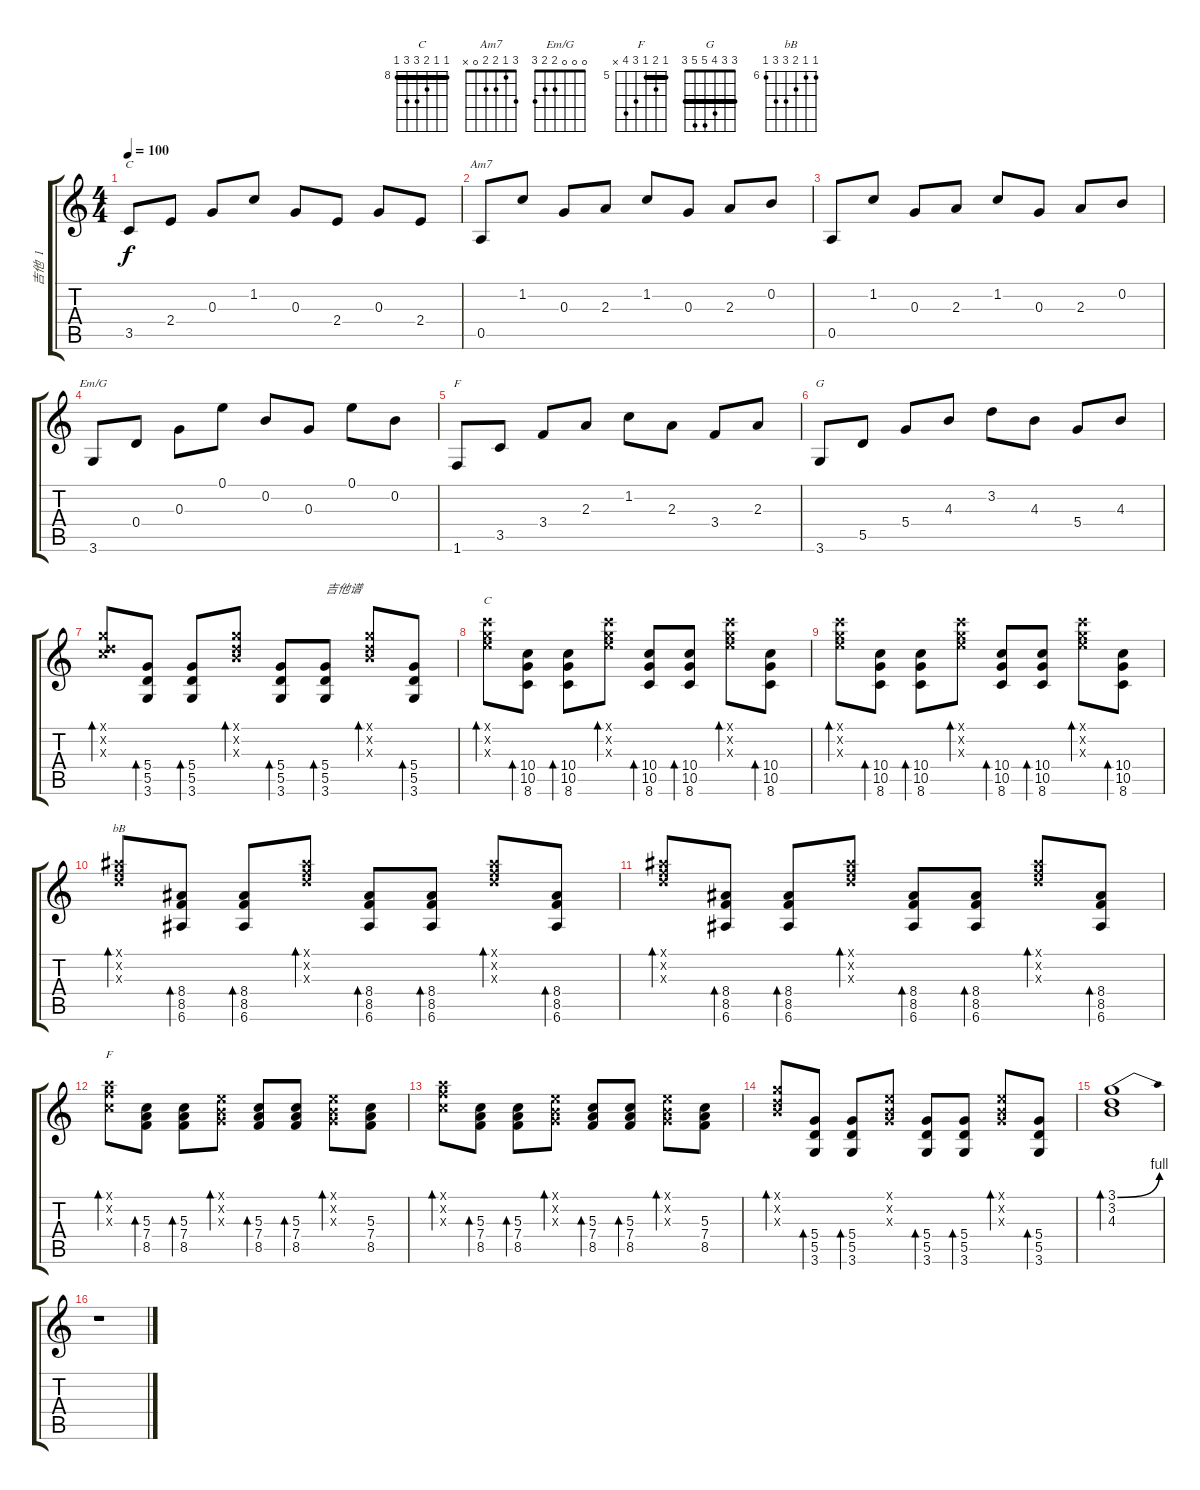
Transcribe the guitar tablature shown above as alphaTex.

\track ("吉他  1" "吉他  1") {instrument acousticguitarnylon}
\staff {score tabs}
\tuning (E4 B3 G3 D3 A2 E2) {hide}
\chord ("C" 0 1 0 2 3 x)
\chord ("Am7" 3 1 2 2 0 x)
\chord ("Em/G" 0 0 0 2 2 3)
\chord ("F" 1 1 2 3 3 1) {barre 1}
\chord ("G" 3 3 4 5 5 3) {barre 3}
\chord ("C" 8 8 9 10 10 8) {firstfret 8 barre 8}
\chord ("bB" 6 6 7 8 8 6) {firstfret 6}
\chord ("F" 5 6 5 7 8 x) {firstfret 5 barre 5}
\ts (4 4)
\tempo 100
\clef g2
\ks c
3.5.8{ch "C" dy f} 2.4.8 0.3.8 1.2.8 0.3.8 2.4.8 0.3.8 2.4.8 |
0.5.8{ch "Am7"} 1.2.8 0.3.8 2.3.8 1.2.8 0.3.8 2.3.8 0.2.8 |
0.5.8 1.2.8 0.3.8 2.3.8 1.2.8 0.3.8 2.3.8 0.2.8 |
3.6.8{ch "Em/G"} 0.4.8 0.3.8 0.1.8 0.2.8 0.3.8 0.1.8 0.2.8 |
1.6.8{ch "F"} 3.5.8 3.4.8 2.3.8 1.2.8 2.3.8 3.4.8 2.3.8 |
3.6.8{ch "G"} 5.5.8 5.4.8 4.3.8 3.2.8 4.3.8 5.4.8 4.3.8 |
(3.1{x} 3.2{x} 5.3{x}).8{bd 240} (5.4 5.5 3.6).8{bd 240} (5.4 5.5 3.6).8{bd 240} (3.1{x} 3.2{x} 4.3{x}).8{bd 240} (5.4 5.5 3.6).8{bd 240} (5.4 5.5 3.6).8{bd 240 txt "吉他谱"} (3.1{x} 3.2{x} 4.3{x}).8{bd 240} (5.4 5.5 3.6).8{bd 240} |
(8.1{x} 8.2{x} 9.3{x}).8{bd 240 ch "C"} (10.4 10.5 8.6).8{bd 240} (10.4 10.5 8.6).8{bd 240} (8.1{x} 8.2{x} 9.3{x}).8{bd 240} (10.4 10.5 8.6).8{bd 240} (10.4 10.5 8.6).8{bd 240} (8.1{x} 8.2{x} 9.3{x}).8{bd 240} (10.4 10.5 8.6).8{bd 240} |
(8.1{x} 8.2{x} 9.3{x}).8{bd 240} (10.4 10.5 8.6).8{bd 240} (10.4 10.5 8.6).8{bd 240} (8.1{x} 8.2{x} 9.3{x}).8{bd 240} (10.4 10.5 8.6).8{bd 240} (10.4 10.5 8.6).8{bd 240} (8.1{x} 8.2{x} 9.3{x}).8{bd 240} (10.4 10.5 8.6).8{bd 240} |
(6.1{x} 6.2{x} 7.3{x}).8{bd 240 ch "bB"} (8.4 8.5 6.6).8{bd 240} (8.4 8.5 6.6).8{bd 240} (6.1{x} 6.2{x} 7.3{x}).8{bd 240} (8.4 8.5 6.6).8{bd 240} (8.4 8.5 6.6).8{bd 240} (6.1{x} 6.2{x} 7.3{x}).8{bd 240} (8.4 8.5 6.6).8{bd 240} |
(6.1{x} 6.2{x} 7.3{x}).8{bd 240} (8.4 8.5 6.6).8{bd 240} (8.4 8.5 6.6).8{bd 240} (6.1{x} 6.2{x} 7.3{x}).8{bd 240} (8.4 8.5 6.6).8{bd 240} (8.4 8.5 6.6).8{bd 240} (6.1{x} 6.2{x} 7.3{x}).8{bd 240} (8.4 8.5 6.6).8{bd 240} |
(5.1{x} 6.2{x} 5.3{x}).8{bd 240 ch "F"} (5.3 7.4 8.5).8{bd 240} (5.3 7.4 8.5).8{bd 240} (0.1{x} 0.2{x} 0.3{x}).8{bd 240} (5.3 7.4 8.5).8{bd 240} (5.3 7.4 8.5).8{bd 240} (0.1{x} 0.2{x} 0.3{x}).8{bd 240} (5.3 7.4 8.5).8 |
(5.1{x} 6.2{x} 5.3{x}).8{bd 240} (5.3 7.4 8.5).8{bd 240} (5.3 7.4 8.5).8{bd 240} (0.1{x} 0.2{x} 0.3{x}).8{bd 240} (5.3 7.4 8.5).8{bd 240} (5.3 7.4 8.5).8{bd 240} (0.1{x} 0.2{x} 0.3{x}).8{bd 240} (5.3 7.4 8.5).8 |
(3.1{x} 3.2{x} 4.3{x}).8{bd 240} (5.4 5.5 3.6).8{bd 240} (5.4 5.5 3.6).8{bd 240} (0.1{x} 0.2{x} 0.3{x}).8 (5.4 5.5 3.6).8{bd 240} (5.4 5.5 3.6).8{bd 240} (0.1{x} 0.2{x} 0.3{x}).8{bd 240} (5.4 5.5 3.6).8{bd 240} |
(3.1{be (bend 0 0 60 4)} 3.2 4.3).1{bd 480} |
r.1
